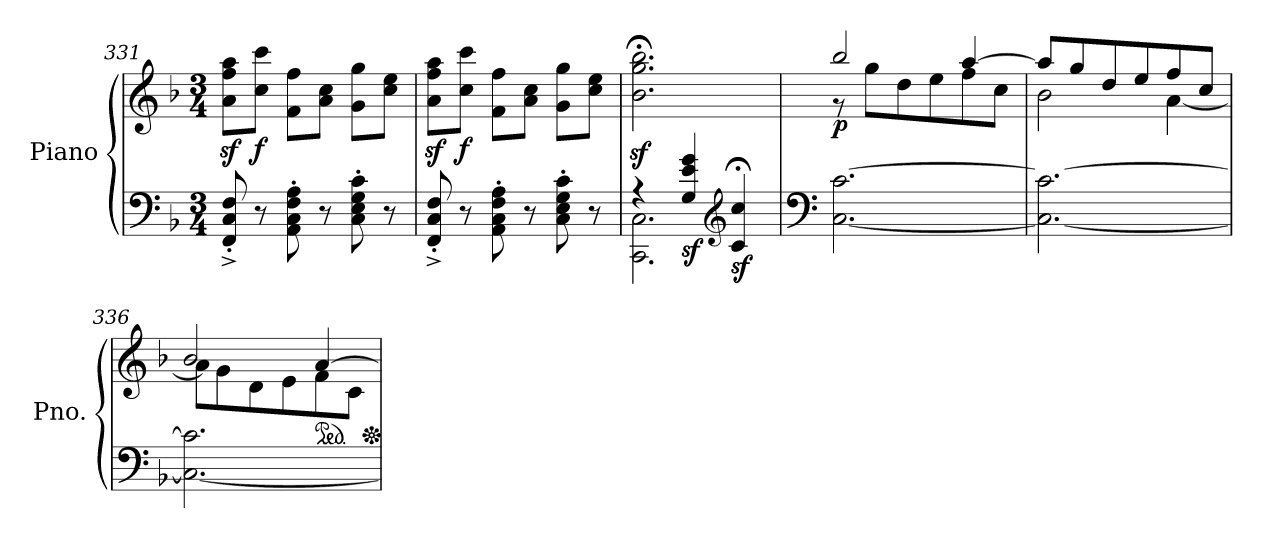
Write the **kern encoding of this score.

**kern	**kern	**dynam
*part1	*part1	*part1
*staff2	*staff1	*staff1/2
*I"Piano	*	*
*I'Pno.	*	*
*clefF4	*clefG2	*
*k[b-]	*k[b-]	*
*M3/4	*M3/4	*
=331	=331	=331
8FF/'^ 8C/'^ 8F/'^	8a\z< 8ff\z< 8aa\z<L	.
!	!	!LO:DY:b
8r	8cc\ 8ccc\J	f
8AA\' 8C\' 8F\' 8A\'	8f\ 8ff\L	.
8r	8a\ 8cc\J	.
8C\' 8E\' 8G\' 8c\'	8g\ 8gg\L	.
8r	8cc\ 8ee\J	.
=332	=332	=332
8FF/'^ 8C/'^ 8F/'^	8a\z< 8ff\z< 8aa\z<L	.
!	!	!LO:DY:b
8r	8cc\ 8ccc\J	f
8AA\' 8C\' 8F\' 8A\'	8f\ 8ff\L	.
8r	8a\ 8cc\J	.
8C\' 8E\' 8G\' 8c\'	8g\ 8gg\L	.
8r	8cc\ 8ee\J	.
=333	=333	=333
*	*MM69	*
*^	*	*
4r	2.CC\ 2.C\	2.b-\z<;< 2.gg\z<;< 2.bb-\z<;<	.
!	!	!	!LO:DY:b=2
4G/ 4e/ 4g/	.	.	sf
*clefG2	*	*	*
!	!	!	!LO:DY:b=2
4c/;< 4cc/;<	.	.	sf
*v	*v	*	*
!!LO:LB:g=z
=334	=334	=334
*clefF4	*	*
*	*MM144	*
*	*^	*
!	!	!	!LO:DY:b
[2.C\ [2.c\	2bb-/	8r	p
.	.	8gg\L	.
.	.	8dd\	.
.	.	8ee\	.
.	[4aa/	8ff\	.
.	.	8cc\J	.
=335	=335	=335	=335
2.C\_ 2.c\_	8aa/L]	2b-\	.
.	8gg/	.	.
.	8dd/	.	.
.	8ee/	.	.
.	8ff/	[4a\	.
.	8cc/J	.	.
=336	=336	=336	=336
2.C\_ 2.c\]	2b-/	8a\L]	.
.	.	8g\	.
.	.	8d\	.
.	.	8e\	.
*	*ped	*	*
.	[4a/	8f\	.
.	.	8c\J	.
*	*Xped	*	*
*	*v	*v	*
=	=	=
*-	*-	*-
